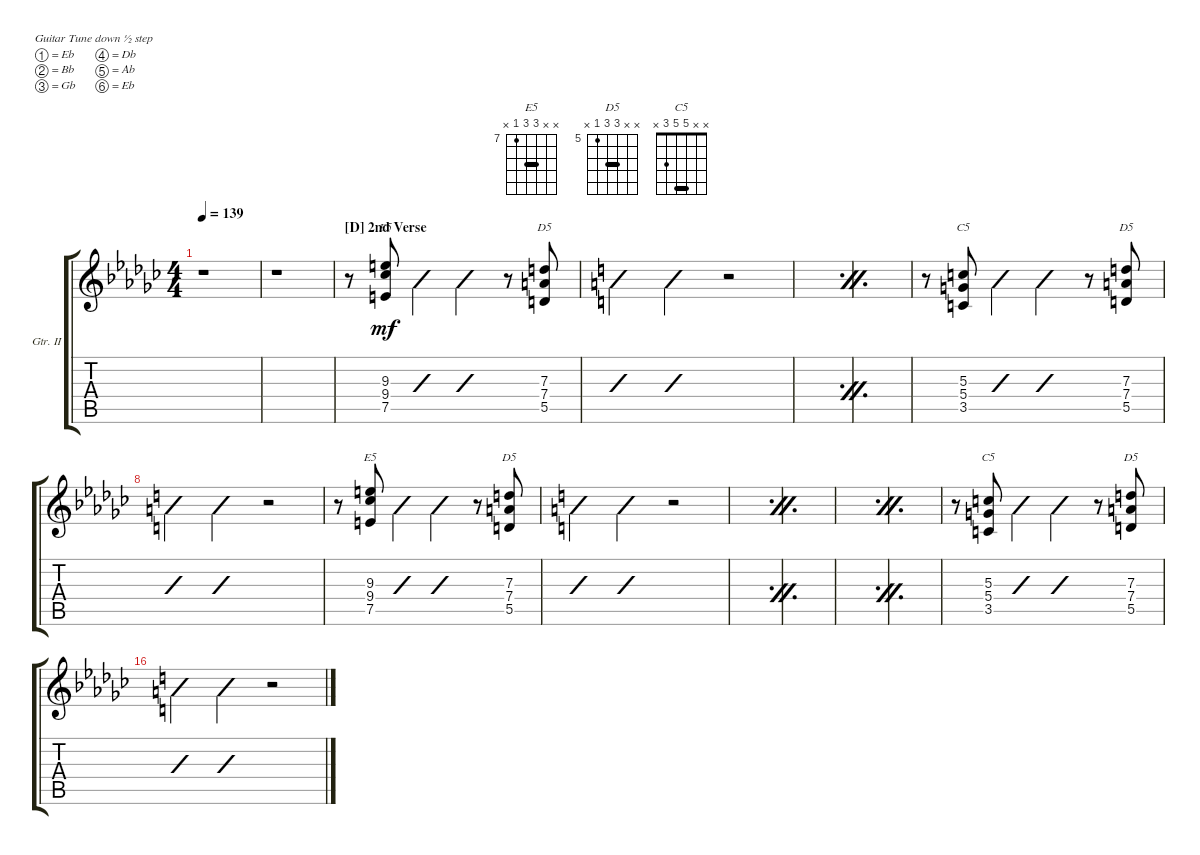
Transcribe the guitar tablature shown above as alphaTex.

\bracketExtendMode groupsimilarinstruments
\firstSystemTrackNameOrientation horizontal
\otherSystemsTrackNameOrientation horizontal
\defaultBarNumberDisplay FirstOfSystem
\track ("Electric Guitar II" "Gtr. II") {instrument distortionguitar}
\staff {score tabs}
\tuning (Eb4 Bb3 Gb3 Db3 Ab2 Eb2)
\displaytranspose 13
\chord ("E5" x x 9 9 7 x) {firstfret 7 showfingering false barre 9}
\chord ("D5" x x 7 7 5 x) {firstfret 5 showfingering false barre 7}
\chord ("C5" x x 5 5 3 x) {showfingering false barre 5}
\ts (4 4)
\tempo 139
\clef g2
\ks gb
r.1{dy mf} |
r.1 |
\section ("D" "2nd Verse")
r.8 (9.4 9.3 7.5).8{ch "E5"} (9.3{st} 9.4{st} 7.5{st}).4{slashed} (9.4{st} 9.3{st} 7.5{st}).4{slashed} r.8 (7.4 7.3 5.5).8{ch "D5"} |
(7.4{st} 7.3{st} 5.5{st}).4{slashed} (7.3{st} 7.4{st} 5.5{st}).4{slashed} r.2 |
\simile firstofdouble
|
\simile secondofdouble
|
\simile none
r.8 (5.4 5.3 3.5).8{ch "C5"} (5.4{st} 5.3{st} 3.5{st}).4{slashed} (5.4{st} 5.3{st} 3.5{st}).4{slashed} r.8 (7.4 7.3 5.5).8{ch "D5"} |
(7.4{st} 7.3{st} 5.5{st}).4{slashed} (7.3{st} 7.4{st} 5.5{st}).4{slashed} r.2 |
r.8 (9.4 9.3 7.5).8{ch "E5"} (9.3{st} 9.4{st} 7.5{st}).4{slashed} (9.4{st} 9.3{st} 7.5{st}).4{slashed} r.8 (7.4 7.3 5.5).8{ch "D5"} |
(7.4{st} 7.3{st} 5.5{st}).4{slashed} (7.3{st} 7.4{st} 5.5{st}).4{slashed} r.2 |
\simile firstofdouble
|
\simile secondofdouble
|
\simile firstofdouble
|
\simile secondofdouble
|
\simile none
r.8 (5.4 5.3 3.5).8{ch "C5"} (5.4{st} 5.3{st} 3.5{st}).4{slashed} (5.4{st} 5.3{st} 3.5{st}).4{slashed} r.8 (7.4 7.3 5.5).8{ch "D5"} |
(7.4{st} 7.3{st} 5.5{st}).4{slashed} (7.3{st} 7.4{st} 5.5{st}).4{slashed} r.2
